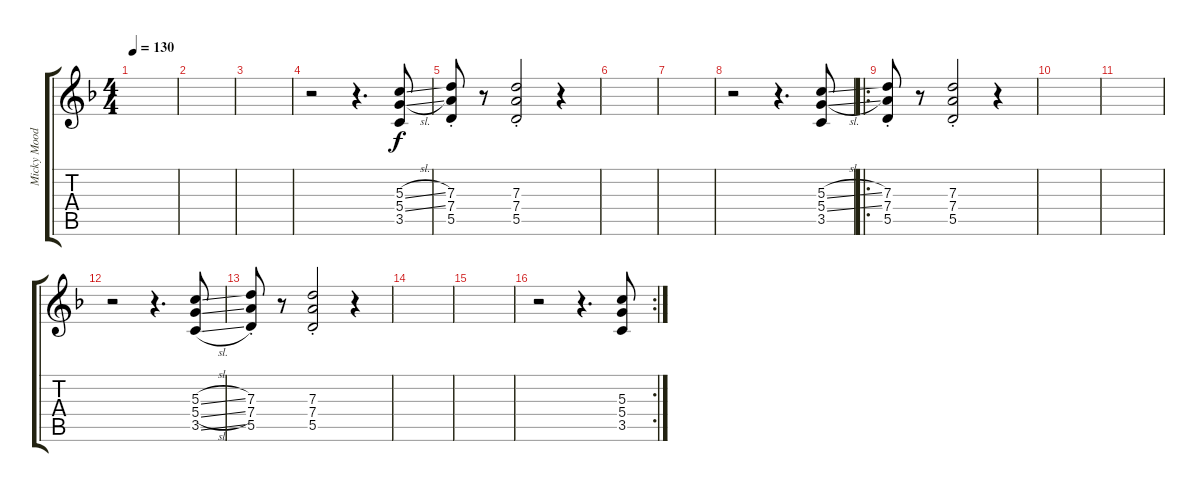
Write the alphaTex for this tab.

\track ("Micky Moody (Guitar)" "Micky Mood") {instrument overdrivenguitar}
\staff {score tabs}
\tuning (E4 B3 G3 D3 A2 E2) {hide}
\ts (4 4)
\tempo 130
\clef g2
\ks f
|
|
|
r.2 r.4{d} (5.3{sl} 5.4{sl} 3.5).8 |
(7.3{st} 7.4{st} 5.5).8 r.8 (7.3{st} 7.4{st} 5.5).2 r.4 |
|
|
r.2 r.4{d} (5.3{sl} 5.4{sl} 3.5).8 |
\ro
(7.3{st} 7.4{st} 5.5).8 r.8 (7.3{st} 7.4{st} 5.5).2 r.4 |
|
|
r.2 r.4{d} (5.3{sl} 5.4{sl} 3.5{sl}).8 |
(7.3{st} 7.4{st} 5.5).8 r.8 (7.3{st} 7.4{st} 5.5).2 r.4 |
|
|
\rc 2
r.2 r.4{d} (5.3 5.4{sl} 3.5{sl}).8
